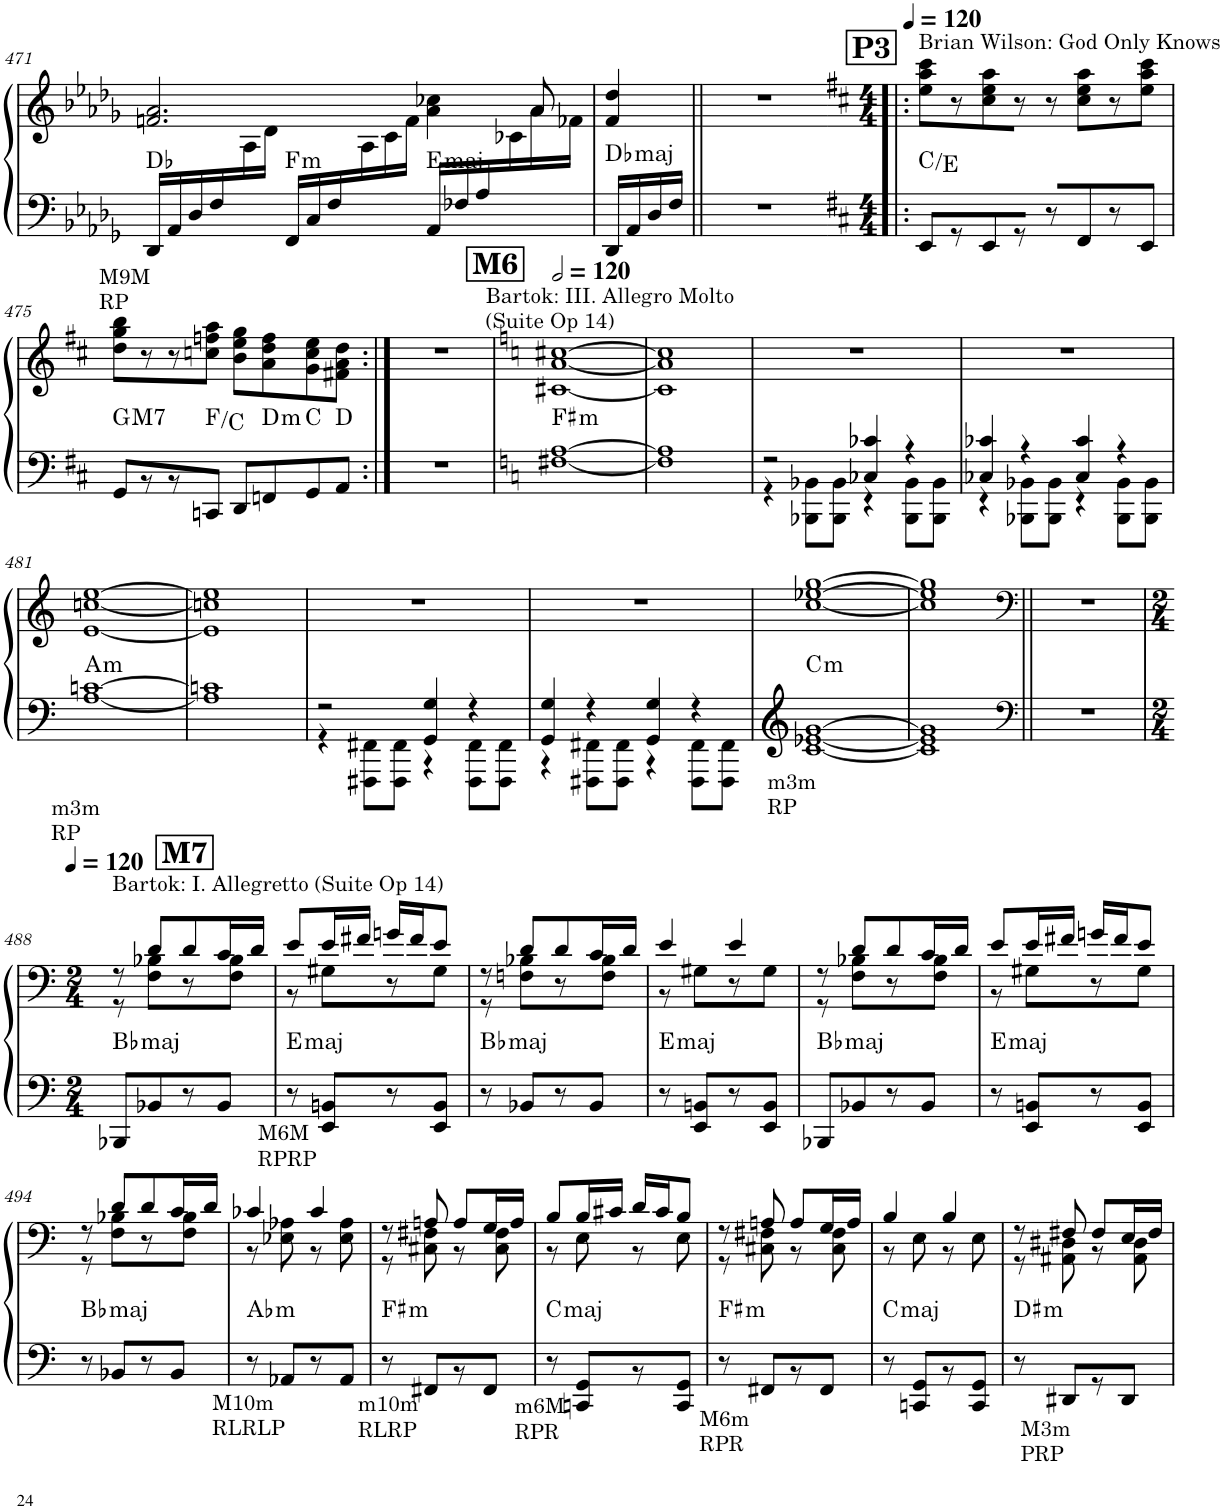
**kern	**kern	**harte
*part1	*part1	*part1
*staff2	*staff1	*
*I"Piano	*	*
*I'Pno.	*	*
!!LO:PB:g=z
*clefF4	*clefG2	*
*k[b-e-a-d-g-]	*k[b-e-a-d-g-]	*
*M9/8	*M9/8	*
=471	=471	=471
*	*^	*
!LO:TX:b:t=M9M	!	!	!
!LO:TX:b:t=RP	!	!	!
16DD-/LL	2.fn/ 2.a-/	4ryy	Db:maj
16AA-/	.	.	.
16D-/	.	.	.
16F/	.	.	.
8ryy	.	16A-\	.
.	.	16d-\JJ	.
!	!	!	!LO:H:kt=m
16FF/LL	.	8.ryy	F:min
16C/	.	.	.
16F/	.	.	.
8.ryy	.	16A-\	.
.	.	16c\	.
.	.	16f\JJ	.
!	!	!	!LO:H:kt=maj
16AA-/LL	4a-\ 4cc-X\	8.ryy	E:maj
16F-X/	.	.	.
16A-/	.	.	.
8.ryy	.	16c-X\	.
.	8a-/	16a-\	.
.	.	16f-X\JJ	.
=472	=472	=472	=472
!	!	!	!LO:H:kt=maj
*	*v	*v	*
16DD-/LL	4f/ 4dd-/	Db:maj
16AA-/	.	.
16D-/	.	.
16F/JJ	.	.
=473||	=473||	=473||
8%9r	8%9r	.
=474!|:	=474!|:	=474!|:
!!LO:REH:place=s1:a:B:cj:fs=14:t=P3
*k[f#c#]	*k[f#c#]	*
*M4/4	*M4/4	*
*	*MM120	*
!	!LO:TX:a:t=Brian Wilson&colon; God Only Knows	!
8EE/L	8ee\ 8aa\ 8ccc#\L	C:maj/3
8r	8r	.
8EE/	8cc#\ 8ee\ 8aa\	.
8r	8r	.
8r	8r	.
8FF#/	8cc#\ 8ee\ 8aa\L	.
8r	8r	.
8EE/J	8ee\ 8aa\ 8ccc#\J	.
!!LO:LB:g=z
=475	=475	=475
!	!	!LO:H:kt=M7
8GG/L	8dd\ 8gg\ 8bb\L	G:maj7
8r	8r	.
8r	8r	.
8CCn/J	8ccn\ 8ffn\ 8aa\J	F:maj/5
8DD/L	8b\ 8ee\ 8gg\L	.
!	!	!LO:H:kt=m
8FFn/	8a\ 8dd\ 8ff\	D:min
8GG/	8g\ 8cc\ 8ee\	C:maj
8AA/J	8f#X\ 8a\ 8dd\J	D:maj
=476:|!	=476:|!	=476:|!
1r	1r	.
=477	=477	=477
!!LO:REH:place=s1:a:B:cj:fs=14:t=M6
*k[]	*k[]	*
*	*MM240	*
!	!LO:TX:a:t=Bartok&colon; III. Allegro Molto	!
!	!LO:TX:a:t=(Suite Op 14)	!
!	!	!LO:H:kt=m
[1F#X [1A	[1c#X [1a [1cc#X	F#:min
=478	=478	=478
1F#] 1A]	1c#] 1a] 1cc#]	.
=479	=479	=479
*^	*	*
2r	4r	1r	.
.	8BBB-X\ 8BB-X\L	.	.
.	8BBB-\ 8BB-\J	.	.
4C-X/ 4c-X/	4r	.	.
4r	8BBB-\ 8BB-\L	.	.
.	8BBB-\ 8BB-\J	.	.
=480	=480	=480	=480
4C-X/ 4c-X/	4r	1r	.
4r	8BBB-X\ 8BB-X\L	.	.
.	8BBB-\ 8BB-\J	.	.
4C-/ 4c-/	4r	.	.
4r	8BBB-\ 8BB-\L	.	.
.	8BBB-\ 8BB-\J	.	.
!!LO:LB:g=z
=481	=481	=481	=481
!LO:TX:b:t=m3m	!	!	!
!LO:TX:b:t=RP	!	!	!
!	!	!	!LO:H:kt=m
*v	*v	*	*
[1A [1cn	[1e [1ccn [1ee	A:min
=482	=482	=482
1A] 1cn]	1e] 1ccn] 1ee]	.
=483	=483	=483
*^	*	*
2r	4r	1r	.
.	8FFF#X\ 8FF#X\L	.	.
.	8FFF#\ 8FF#\J	.	.
4GG/ 4G/	4r	.	.
4r	8FFF#\ 8FF#\L	.	.
.	8FFF#\ 8FF#\J	.	.
=484	=484	=484	=484
4GG/ 4G/	4r	1r	.
4r	8FFF#X\ 8FF#X\L	.	.
.	8FFF#\ 8FF#\J	.	.
4GG/ 4G/	4r	.	.
4r	8FFF#\ 8FF#\L	.	.
.	8FFF#\ 8FF#\J	.	.
=485	=485	=485	=485
!LO:TX:b:t=m3m	!	!	!
!LO:TX:b:t=RP	!	!	!
!	!	!	!LO:H:kt=m
*v	*v	*	*
[1c [1e-X [1g	[1cc [1ee-X [1gg	C:min
=486	=486	=486
1c] 1e-] 1g]	1cc] 1ee-] 1gg]	.
=487||	=487||	=487||
*clefF4	*clefF4	*
1r	1r	.
!!LO:LB:g=z
=488	=488	=488
!!LO:REH:place=s1:a:B:cj:fs=14:t=M7:qo=0.5
*M2/4	*M2/4	*
*	*MM120	*
*	*^	*
!	!LO:TX:a:t=Bartok&colon; I. Allegretto (Suite Op 14)	!	!LO:H:kt=maj
8BBB-X/L	8r	8r	Bb:maj
8BB-X/	8d/L	8F\ 8B-X\L	.
8r	8d/	8r	.
8BB-/J	16c/L	8F\ 8B-\J	.
.	16d/JJ	.	.
=489	=489	=489	=489
!	!	!	!LO:H:kt=maj
8r	8e/L	8r	E:maj
!LO:TX:b:t=M6M	!	!	!
!LO:TX:b:t=RPRP	!	!	!
8EE/ 8BBn/L	16e/L	8G#X\L	.
.	16f#X/JJ	.	.
8r	16gn/LL	8r	.
.	16f#/J	.	.
8EE/ 8BB/J	8e/J	8G#\J	.
=490	=490	=490	=490
!	!	!	!LO:H:kt=maj
8r	8r	8r	Bb:maj
8BB-X/L	8d/L	8Fn\ 8B-X\L	.
8r	8d/	8r	.
8BB-/J	16c/L	8F\ 8B-\J	.
.	16d/JJ	.	.
=491	=491	=491	=491
!	!	!	!LO:H:kt=maj
8r	4e/	8r	E:maj
8EE/ 8BBn/L	.	8G#X\L	.
8r	4e/	8r	.
8EE/ 8BB/J	.	8G#\J	.
=492	=492	=492	=492
!	!	!	!LO:H:kt=maj
8BBB-X/L	8r	8r	Bb:maj
8BB-X/	8d/L	8F\ 8B-X\L	.
8r	8d/	8r	.
8BB-/J	16c/L	8F\ 8B-\J	.
.	16d/JJ	.	.
=493	=493	=493	=493
!	!	!	!LO:H:kt=maj
8r	8e/L	8r	E:maj
8EE/ 8BBn/L	16e/L	8G#X\L	.
.	16f#X/JJ	.	.
8r	16gn/LL	8r	.
.	16f#/J	.	.
8EE/ 8BB/J	8e/J	8G#\J	.
!!LO:LB:g=z	!!
=494	=494	=494	=494
!	!	!	!LO:H:kt=maj
8r	8r	8r	Bb:maj
8BB-X/L	8d/L	8F\ 8B-X\L	.
8r	8d/	8r	.
8BB-/J	16c/L	8F\ 8B-\J	.
.	16d/JJ	.	.
=495	=495	=495	=495
!	!	!	!LO:H:kt=m
8r	4c-X/	8r	Ab:min
!LO:TX:b:t=M10m	!	!	!
!LO:TX:b:t=RLRLP	!	!	!
8AA-X/L	.	8E-X\ 8A-X\	.
8r	4c-/	8r	.
8AA-/J	.	8E-\ 8A-\	.
=496	=496	=496	=496
!	!	!	!LO:H:kt=m
8r	8r	8r	F#:min
!LO:TX:b:t=m10m	!	!	!
!LO:TX:b:t=RLRP	!	!	!
8FF#X/L	8An/	8C#X\ 8F#X\	.
8r	8A/L	8r	.
8FF#/J	16G/L	8C#\ 8F#\	.
.	16A/JJ	.	.
=497	=497	=497	=497
!	!	!	!LO:H:kt=maj
8r	8B/L	8r	C:maj
!LO:TX:b:t=m6M	!	!	!
!LO:TX:b:t=RPR	!	!	!
8CCn/ 8GG/L	16B/L	8E\	.
.	16c#X/JJ	.	.
8r	16d/LL	8r	.
.	16c#/J	.	.
8CC/ 8GG/J	8B/J	8E\	.
=498	=498	=498	=498
!	!	!	!LO:H:kt=m
8r	8r	8r	F#:min
!LO:TX:b:t=M6m	!	!	!
!LO:TX:b:t=RPR	!	!	!
8FF#X/L	8An/	8C#X\ 8F#X\	.
8r	8A/L	8r	.
8FF#/J	16G/L	8C#\ 8F#\	.
.	16A/JJ	.	.
=499	=499	=499	=499
!	!	!	!LO:H:kt=maj
8r	4B/	8r	C:maj
8CCn/ 8GG/L	.	8E\	.
8r	4B/	8r	.
8CC/ 8GG/J	.	8E\	.
=500	=500	=500	=500
!	!	!	!LO:H:kt=m
8r	8r	8r	D#:min
!LO:TX:b:t=M3m	!	!	!
!LO:TX:b:t=PRP	!	!	!
8DD#X/L	8F#X/	8AA#X\ 8D#X\	.
8r	8F#/L	8r	.
8DD#/J	16E/L	8AA#\ 8D#\	.
.	16F#/JJ	.	.
*	*v	*v	*
=	=	=
*-	*-	*-
